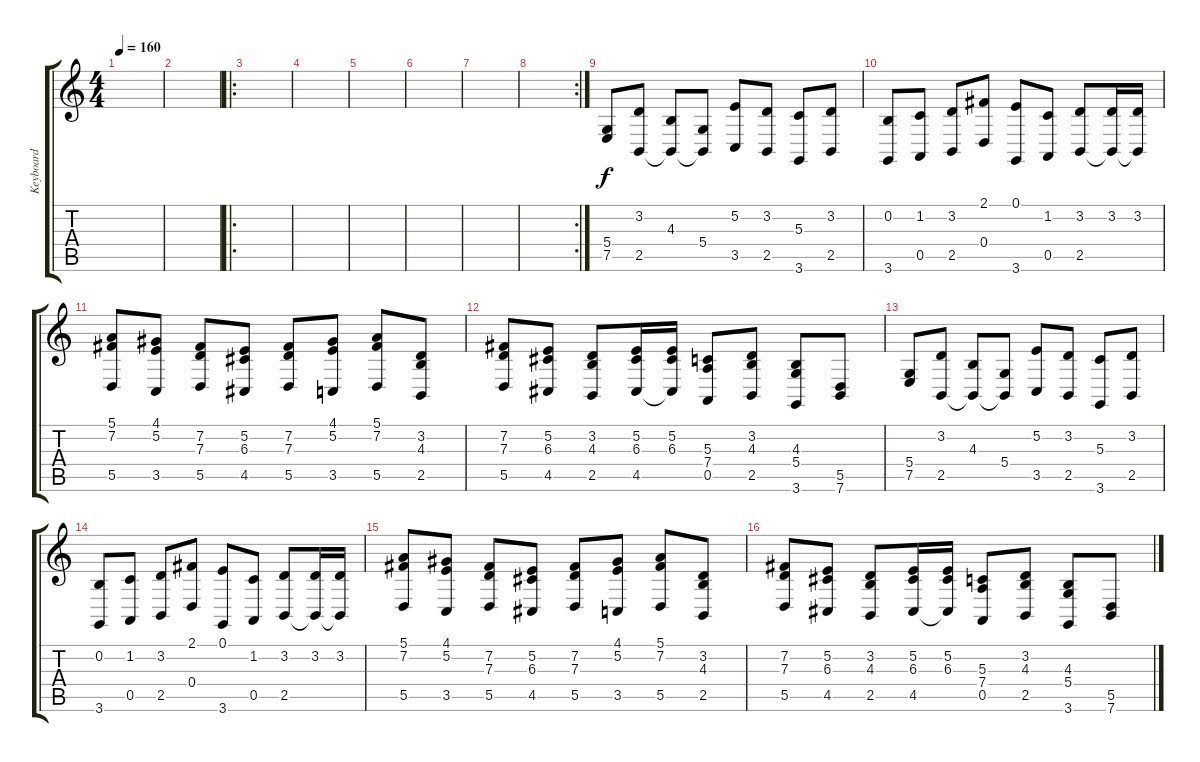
\track ("Keyboard" "Keyboard") {instrument harpsichord}
\staff {score tabs}
\tuning (E4 B3 G3 D3 A2 E2) {hide}
\ts (4 4)
\tempo 160
\clef g2
\ks c
|
|
\ro
|
|
|
|
|
\rc 2
|
(5.4 7.5).8 (3.2 2.5).8 (4.3 2.5{t}).8 (5.4 2.5{t}).8 (5.2 3.5).8 (3.2 2.5).8 (5.3 3.6).8 (3.2 2.5).8 |
(0.2 3.6).8 (1.2 0.5).8 (3.2 2.5).8 (2.1 0.4).8 (0.1 3.6).8 (1.2 0.5).8 (3.2 2.5).8 (3.2 2.5{t}).16 (3.2 2.5{t}).16 |
(5.1 7.2 5.5).8 (4.1 5.2 3.5).8 (7.2 7.3 5.5).8 (5.2 6.3 4.5).8 (7.2 7.3 5.5).8 (4.1 5.2 3.5).8 (5.1 7.2 5.5).8 (3.2 4.3 2.5).8 |
(7.2 7.3 5.5).8 (5.2 6.3 4.5).8 (3.2 4.3 2.5).8 (5.2 6.3 4.5).16 (5.2 6.3 4.5{t}).16 (5.3 7.4 0.5).8 (3.2 4.3 2.5).8 (4.3 5.4 3.6).8 (5.5 7.6).8 |
(5.4 7.5).8 (3.2 2.5).8 (4.3 2.5{t}).8 (5.4 2.5{t}).8 (5.2 3.5).8 (3.2 2.5).8 (5.3 3.6).8 (3.2 2.5).8 |
(0.2 3.6).8 (1.2 0.5).8 (3.2 2.5).8 (2.1 0.4).8 (0.1 3.6).8 (1.2 0.5).8 (3.2 2.5).8 (3.2 2.5{t}).16 (3.2 2.5{t}).16 |
(5.1 7.2 5.5).8 (4.1 5.2 3.5).8 (7.2 7.3 5.5).8 (5.2 6.3 4.5).8 (7.2 7.3 5.5).8 (4.1 5.2 3.5).8 (5.1 7.2 5.5).8 (3.2 4.3 2.5).8 |
(7.2 7.3 5.5).8 (5.2 6.3 4.5).8 (3.2 4.3 2.5).8 (5.2 6.3 4.5).16 (5.2 6.3 4.5{t}).16 (5.3 7.4 0.5).8 (3.2 4.3 2.5).8 (4.3 5.4 3.6).8 (5.5 7.6).8
